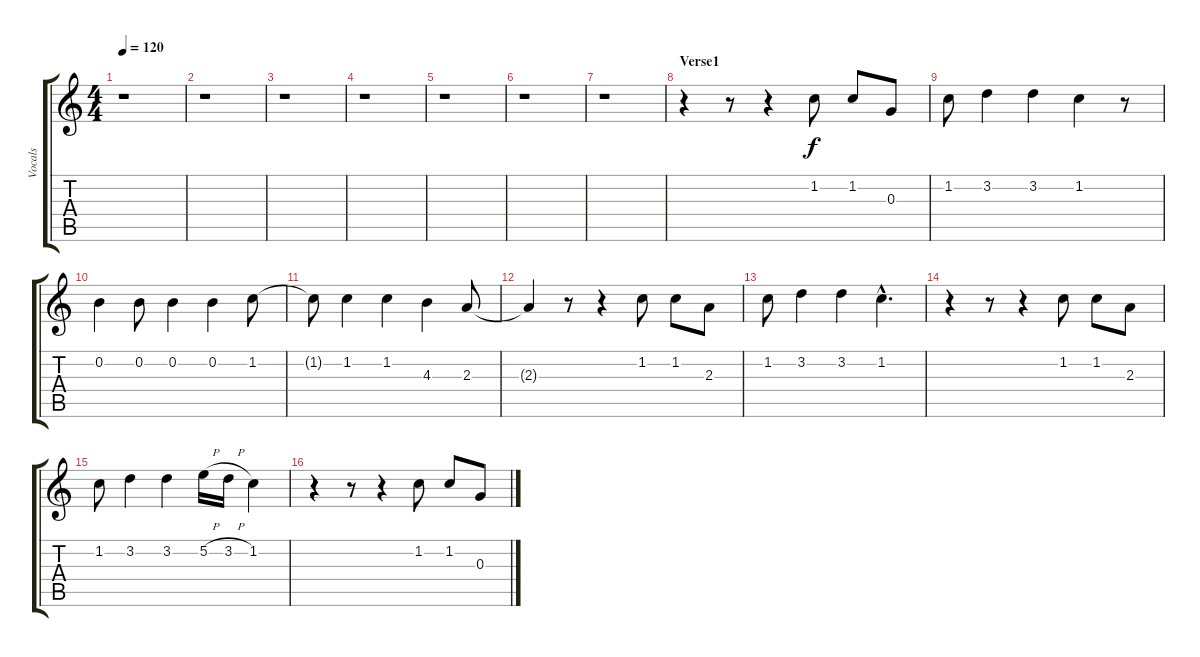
\track ("Vocals" "Vocals") {instrument distortionguitar}
\staff {score tabs}
\tuning (E4 B3 G3 D3 A2 E2) {hide}
\ts (4 4)
\tempo 120
\clef g2
\ks c
r.1{dy f} |
r.1 |
r.1 |
r.1 |
r.1 |
r.1 |
r.1 |
\section ("" "Verse1")
r.4 r.8 r.4 1.2.8 1.2.8 0.3.8 |
1.2.8 3.2.4 3.2.4 1.2.4 r.8 |
0.2.4 0.2.8 0.2.4 0.2.4 1.2.8 |
1.2{t}.8 1.2.4 1.2.4 4.3.4 2.3.8 |
2.3{t}.4 r.8 r.4 1.2.8 1.2.8 2.3.8 |
1.2.8 3.2.4 3.2.4 1.2{hac}.4{d} |
r.4 r.8 r.4 1.2.8 1.2.8 2.3.8 |
1.2.8 3.2.4 3.2.4 5.2{h}.16 3.2{h}.16 1.2.4 |
r.4 r.8 r.4 1.2.8 1.2.8 0.3.8
